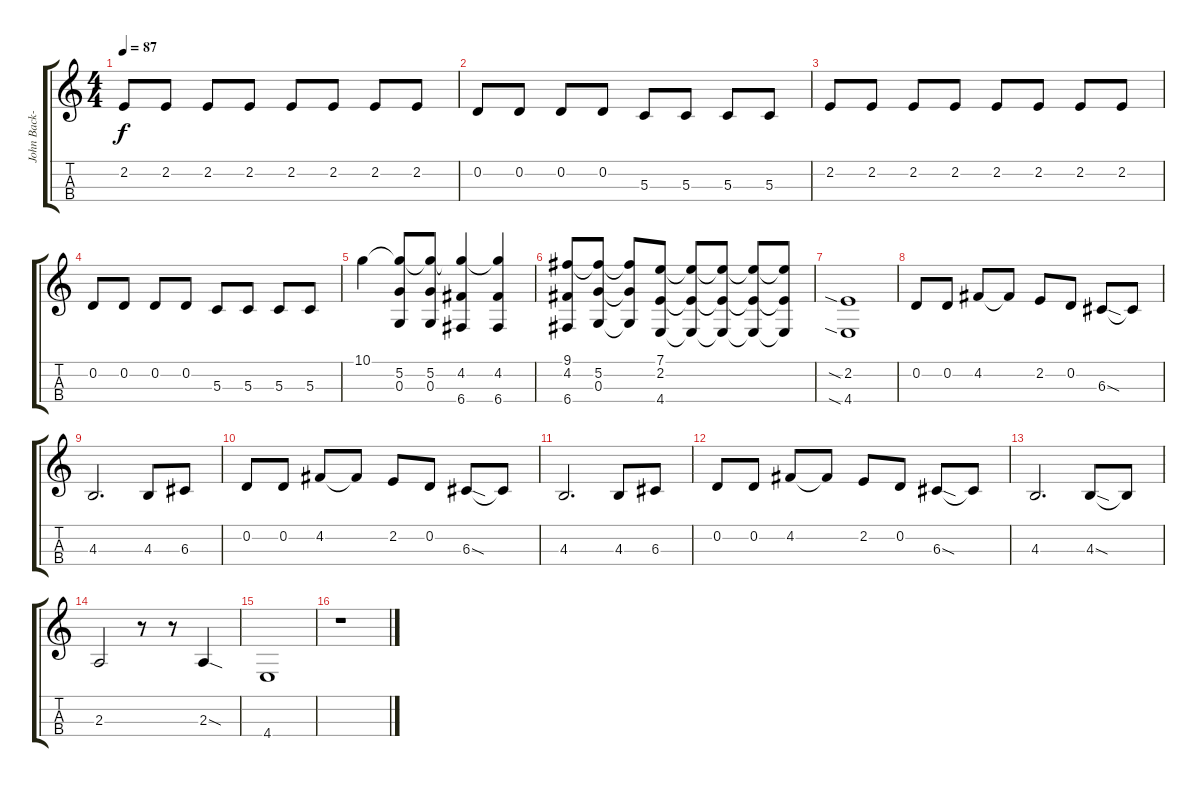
\track ("John Back-up Vocals" "John Back-") {instrument choiraahs}
\staff {score tabs}
\tuning (A4 D4 G3 C3) {hide}
\ts (4 4)
\tempo 87
\clef g2
\ks c
2.2.8{dy f} 2.2.8 2.2.8 2.2.8 2.2.8 2.2.8 2.2.8 2.2.8 |
0.2.8 0.2.8 0.2.8 0.2.8 5.3.8 5.3.8 5.3.8 5.3.8 |
2.2.8 2.2.8 2.2.8 2.2.8 2.2.8 2.2.8 2.2.8 2.2.8 |
0.2.8 0.2.8 0.2.8 0.2.8 5.3.8 5.3.8 5.3.8 5.3.8 |
10.1.4 (10.1{t} 5.2 0.3).8 (10.1{t} 5.2 0.3).8 (10.1{t} 4.2 6.4).4 (10.1{t} 4.2 6.4).4 |
(9.1 4.2 6.4).8 (9.1{t} 5.2 0.3).8 (9.1{t} 5.2{t} 0.3{t}).8 (7.1 2.2 4.4).8 (7.1{t} 2.2{t} 4.4{t}).8 (7.1{t} 2.2{t} 4.4{t}).8 (7.1{t} 2.2{t} 4.4{t}).8 (7.1{t} 2.2{t} 4.4{t}).8 |
(2.2{sia} 4.4{sia}).1 |
0.2.8 0.2.8 4.2.8 4.2{t}.8 2.2.8 0.2.8 6.3{sod}.8 6.3{t}.8 |
4.3.2{d} 4.3.8 6.3.8 |
0.2.8 0.2.8 4.2.8 4.2{t}.8 2.2.8 0.2.8 6.3{sod}.8 6.3{t}.8 |
4.3.2{d} 4.3.8 6.3.8 |
0.2.8 0.2.8 4.2.8 4.2{t}.8 2.2.8 0.2.8 6.3{sod}.8 6.3{t}.8 |
4.3.2{d} 4.3{sod}.8 4.3{t}.8 |
2.3.2 r.8 r.8 2.3{sod}.4 |
4.4.1 |
r.1
